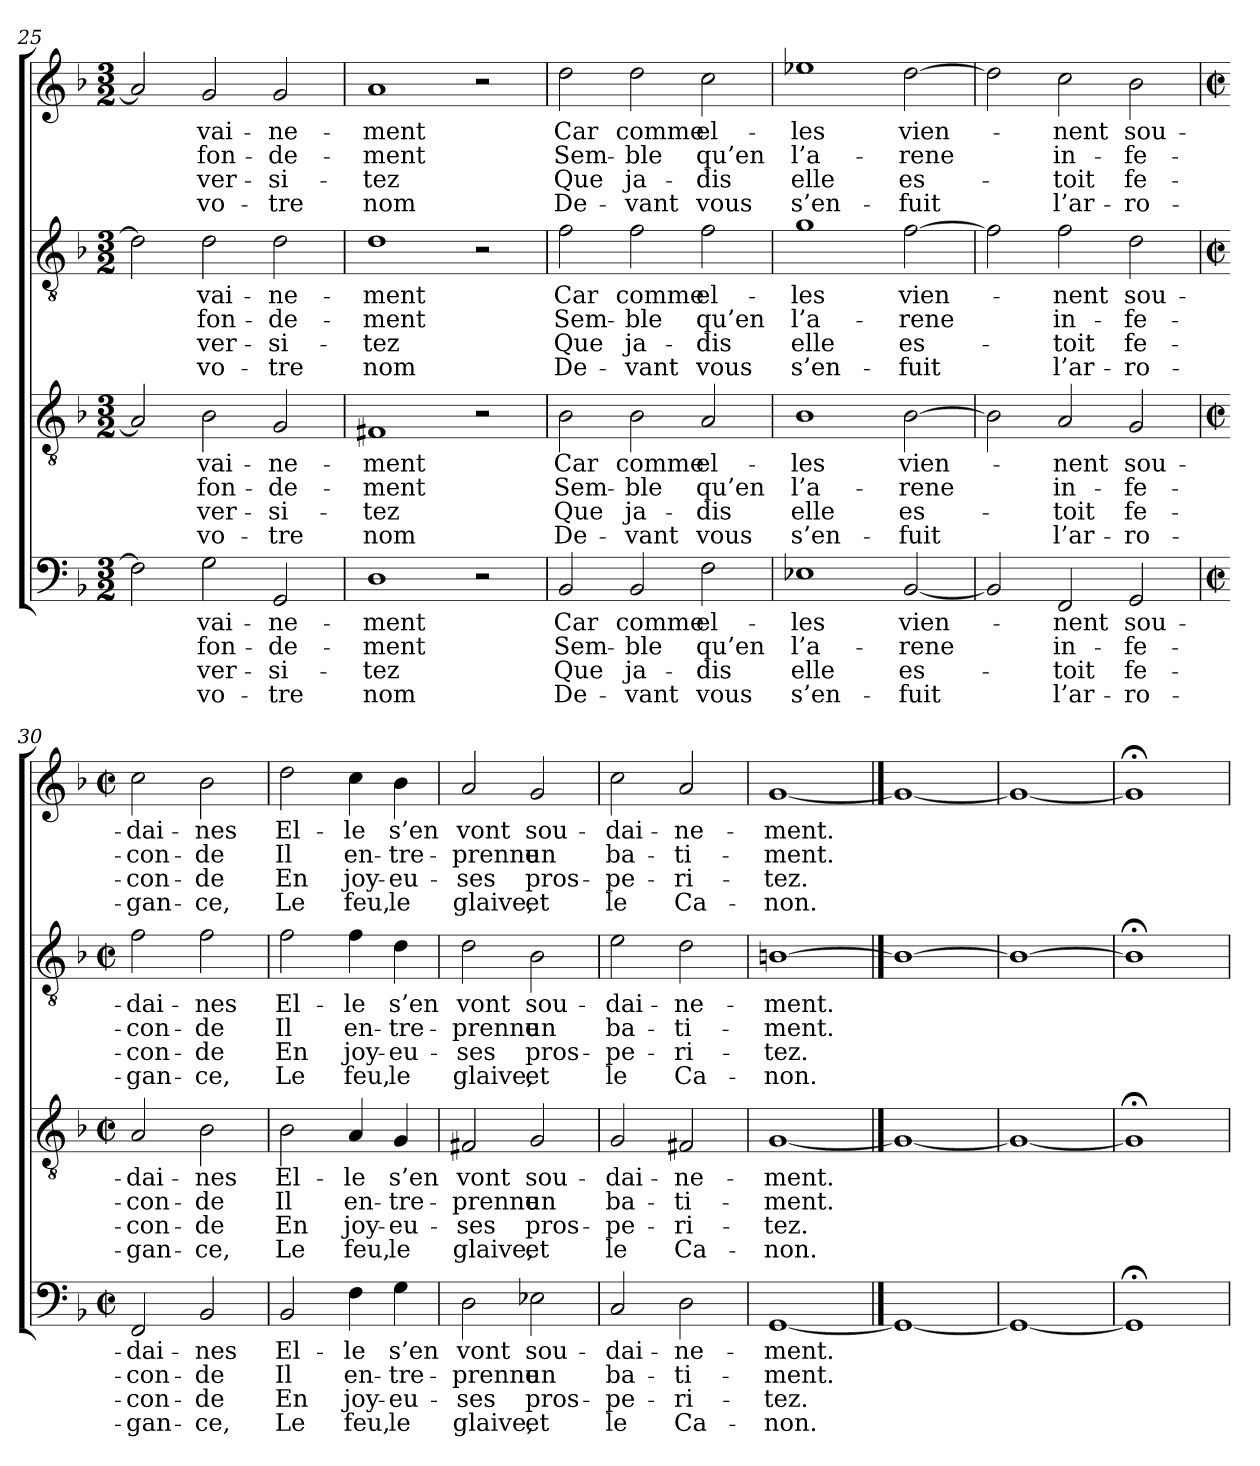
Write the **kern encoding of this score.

**kern	**text	**text	**text	**text	**kern	**text	**text	**text	**text	**kern	**text	**text	**text	**text	**kern	**text	**text	**text	**text
*part4	*part4	*part4	*part4	*part4	*part3	*part3	*part3	*part3	*part3	*part2	*part2	*part2	*part2	*part2	*part1	*part1	*part1	*part1	*part1
*staff4	*staff4	*staff4	*staff4	*staff4	*staff3	*staff3	*staff3	*staff3	*staff3	*staff2	*staff2	*staff2	*staff2	*staff2	*staff1	*staff1	*staff1	*staff1	*staff1
*clefF4	*	*	*	*	*clefGv2	*	*	*	*	*clefGv2	*	*	*	*	*clefG2	*	*	*	*
*k[b-]	*	*	*	*	*k[b-]	*	*	*	*	*k[b-]	*	*	*	*	*k[b-]	*	*	*	*
*M3/2	*	*	*	*	*M3/2	*	*	*	*	*M3/2	*	*	*	*	*M3/2	*	*	*	*
=25	=25	=25	=25	=25	=25	=25	=25	=25	=25	=25	=25	=25	=25	=25	=25	=25	=25	=25	=25
2F#]	.	.	.	.	2A]	.	.	.	.	2d]	.	.	.	.	2a]	.	.	.	.
2G	vai-	fon-	-ver-	vo-	2B-	vai-	fon-	-ver-	vo-	2d	vai-	fon-	-ver-	vo-	2g	vai-	fon-	-ver-	vo-
2GG	-ne-	-de-	-si-	-tre	2G	-ne-	-de-	-si-	-tre	2d	-ne-	-de-	-si-	-tre	2g	-ne-	-de-	-si-	-tre
=26	=26	=26	=26	=26	=26	=26	=26	=26	=26	=26	=26	=26	=26	=26	=26	=26	=26	=26	=26
1D	-ment	-ment	-tez	nom	1F#X	-ment	-ment	-tez	nom	1d	-ment	-ment	-tez	nom	1a	-ment	-ment	-tez	nom
2r	.	.	.	.	2r	.	.	.	.	2r	.	.	.	.	2r	.	.	.	.
=27	=27	=27	=27	=27	=27	=27	=27	=27	=27	=27	=27	=27	=27	=27	=27	=27	=27	=27	=27
2BB-	Car	Sem-	Que	De-	2B-	Car	Sem-	Que	De-	2f	Car	Sem-	Que	De-	2dd	Car	Sem-	Que	De-
2BB-	comme	-ble	ja-	-vant	2B-	comme	-ble	ja-	-vant	2f	comme	-ble	ja-	-vant	2dd	comme	-ble	ja-	-vant
2F	el-	qu’en	-dis	vous	2A	el-	qu’en	-dis	vous	2f	el-	qu’en	-dis	vous	2cc	el-	qu’en	-dis	vous
=28	=28	=28	=28	=28	=28	=28	=28	=28	=28	=28	=28	=28	=28	=28	=28	=28	=28	=28	=28
1E-X	-les	l’a-	elle	s’en-	1B-	-les	l’a-	elle	s’en-	1g	-les	l’a-	elle	s’en-	1ee-X	-les	l’a-	elle	s’en-
[2BB-	vien-	-rene	es-	-fuit	[2B-	vien-	-rene	es-	-fuit	[2f	vien-	-rene	es-	-fuit	[2dd	vien-	-rene	es-	-fuit
!!LO:LB:g=z
=29	=29	=29	=29	=29	=29	=29	=29	=29	=29	=29	=29	=29	=29	=29	=29	=29	=29	=29	=29
2BB-]	.	.	.	.	2B-]	.	.	.	.	2f]	.	.	.	.	2dd]	.	.	.	.
2FF	-nent	in-	-toit	l’ar-	2A	-nent	in-	-toit	l’ar-	2f	-nent	in-	-toit	l’ar-	2cc	-nent	in-	-toit	l’ar-
2GG	sou-	-fe-	fe-	-ro-	2G	sou-	-fe-	fe-	-ro-	2d	sou-	-fe-	fe-	-ro-	2b-	sou-	-fe-	fe-	-ro-
=30	=30	=30	=30	=30	=30	=30	=30	=30	=30	=30	=30	=30	=30	=30	=30	=30	=30	=30	=30
*M2/2	*	*	*	*	*M2/2	*	*	*	*	*M2/2	*	*	*	*	*M2/2	*	*	*	*
*met(c|)	*	*	*	*	*met(c|)	*	*	*	*	*met(c|)	*	*	*	*	*met(c|)	*	*	*	*
2FF	-dai-	-con-	-con-	-gan-	2A	-dai-	-con-	-con-	-gan-	2f	-dai-	-con-	-con-	-gan-	2cc	-dai-	-con-	-con-	-gan-
2BB-	-nes	-de	-de	-ce,	2B-	-nes	-de	-de	-ce,	2f	-nes	-de	-de	-ce,	2b-	-nes	-de	-de	-ce,
=31	=31	=31	=31	=31	=31	=31	=31	=31	=31	=31	=31	=31	=31	=31	=31	=31	=31	=31	=31
2BB-	El-	Il	En	Le	2B-	El-	Il	En	Le	2f	El-	Il	En	Le	2dd	El-	Il	En	Le
4F	-le	en-	joy-	feu,	4A	-le	en-	joy-	feu,	4f	-le	en-	joy-	feu,	4cc	-le	en-	joy-	feu,
4G	s’en	-tre-	-eu-	le	4G	s’en	-tre-	-eu-	le	4d	s’en	-tre-	-eu-	le	4b-	s’en	-tre-	-eu-	le
=32	=32	=32	=32	=32	=32	=32	=32	=32	=32	=32	=32	=32	=32	=32	=32	=32	=32	=32	=32
2D	vont	-prenne	-ses	glaive,	2F#X	vont	-prenne	-ses	glaive,	2d	vont	-prenne	-ses	glaive,	2a	vont	-prenne	-ses	glaive,
2E-X	sou-	un	pros-	et	2G	sou-	un	pros-	et	2B-	sou-	un	pros-	et	2g	sou-	un	pros-	et
=33	=33	=33	=33	=33	=33	=33	=33	=33	=33	=33	=33	=33	=33	=33	=33	=33	=33	=33	=33
2C	-dai-	ba-	-pe-	le	2G	-dai-	ba-	-pe-	le	2e	-dai-	ba-	-pe-	le	2cc	-dai-	ba-	-pe-	le
2D	-ne-	-ti-	-ri-	Ca-	2F#X	-ne-	-ti-	-ri-	Ca-	2d	-ne-	-ti-	-ri-	Ca-	2a	-ne-	-ti-	-ri-	Ca-
=34	=34	=34	=34	=34	=34	=34	=34	=34	=34	=34	=34	=34	=34	=34	=34	=34	=34	=34	=34
[1GG	-ment.	-ment.	-tez.	-non.	[1G	-ment.	-ment.	-tez.	-non.	[1Bn	-ment.	-ment.	-tez.	-non.	[1g	-ment.	-ment.	-tez.	-non.
==35	==35	==35	==35	==35	==35	==35	==35	==35	==35	==35	==35	==35	==35	==35	==35	==35	==35	==35	==35
1GG_	.	.	.	.	1G_	.	.	.	.	1B_	.	.	.	.	1g_	.	.	.	.
=36	=36	=36	=36	=36	=36	=36	=36	=36	=36	=36	=36	=36	=36	=36	=36	=36	=36	=36	=36
1GG_	.	.	.	.	1G_	.	.	.	.	1B_	.	.	.	.	1g_	.	.	.	.
=37	=37	=37	=37	=37	=37	=37	=37	=37	=37	=37	=37	=37	=37	=37	=37	=37	=37	=37	=37
1GG;<]	.	.	.	.	1G;<]	.	.	.	.	1B;<]	.	.	.	.	1g;<]	.	.	.	.
=	=	=	=	=	=	=	=	=	=	=	=	=	=	=	=	=	=	=	=
*-	*-	*-	*-	*-	*-	*-	*-	*-	*-	*-	*-	*-	*-	*-	*-	*-	*-	*-	*-
